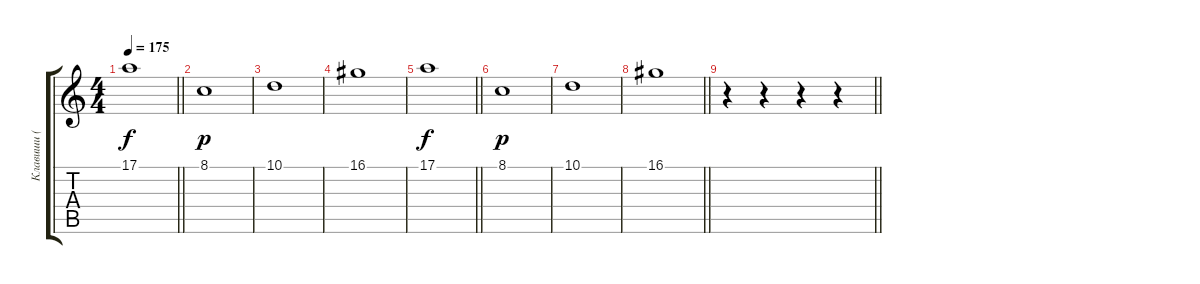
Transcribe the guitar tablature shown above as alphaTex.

\track ("Клавиши ( Сэмпл Скрипки ) 2" "Клавиши ( ") {instrument stringensemble1}
\staff {score tabs}
\tuning (E4 B3 G3 D3 A2 E2) {hide}
\ts (4 4)
\tempo 175
\clef g2
\barLineRight lightlight
\ks c
17.1.1{dy f} |
\section ("" "")
8.1.1{dy p} |
10.1.1 |
16.1.1 |
\barLineRight lightlight
17.1.1{dy f} |
\section ("" "")
8.1.1{dy p} |
10.1.1 |
\barLineRight lightlight
16.1.1 |
\barLineRight lightlight
r.4 r.4 r.4 r.4
